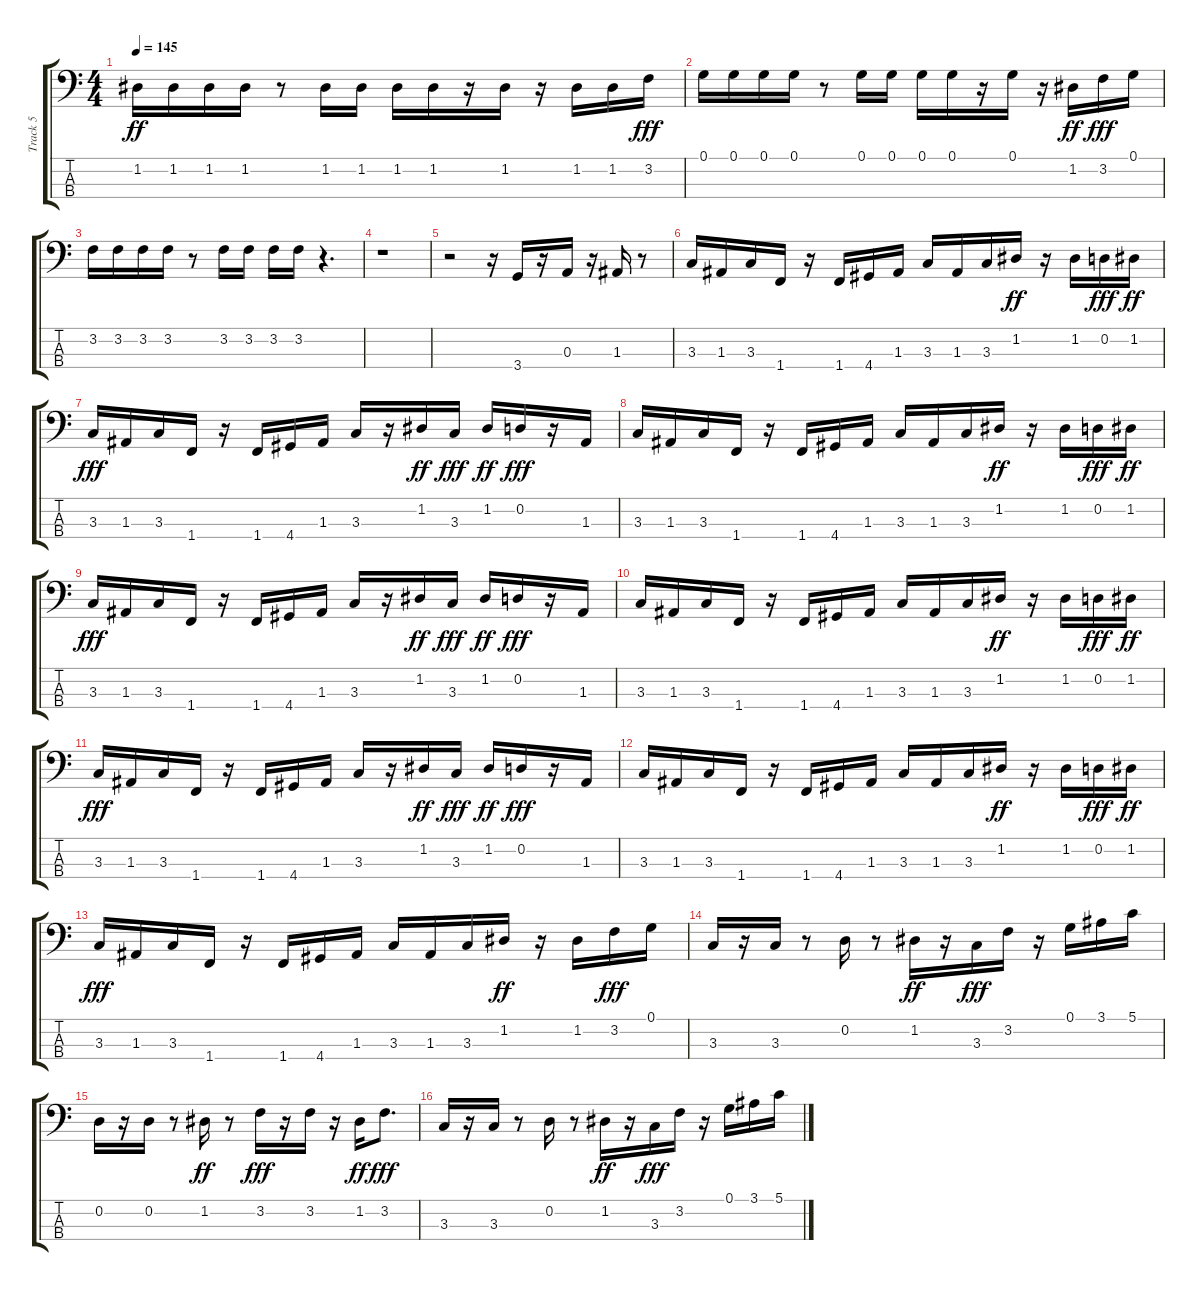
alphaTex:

\track ("Track 5" "Track 5") {instrument slapbass1}
\staff {score tabs}
\tuning (G2 D2 A1 E1) {hide}
\ts (4 4)
\tempo 145
\clef f4
\ks c
1.2.16{dy ff} 1.2.16 1.2.16 1.2.16 r.8 1.2.16 1.2.16 1.2.16 1.2.16 r.16 1.2.16 r.16 1.2.16 1.2.16 3.2.16{dy fff} |
0.1.16 0.1.16 0.1.16 0.1.16 r.8 0.1.16 0.1.16 0.1.16 0.1.16 r.16 0.1.16 r.16 1.2.16{dy ff} 3.2.16{dy fff} 0.1.16 |
3.2.16 3.2.16 3.2.16 3.2.16 r.8 3.2.16 3.2.16 3.2.16 3.2.16 r.4{d} |
r.1 |
r.2 r.16 3.4.16 r.16 0.3.16 r.16 1.3.16 r.8 |
3.3.16 1.3.16 3.3.16 1.4.16 r.16 1.4.16 4.4.16 1.3.16 3.3.16 1.3.16 3.3.16 1.2.16{dy ff} r.16 1.2.16 0.2.16{dy fff} 1.2.16{dy ff} |
3.3.16{dy fff} 1.3.16 3.3.16 1.4.16 r.16 1.4.16 4.4.16 1.3.16 3.3.16 r.16 1.2.16{dy ff} 3.3.16{dy fff} 1.2.16{dy ff} 0.2.16{dy fff} r.16 1.3.16 |
3.3.16 1.3.16 3.3.16 1.4.16 r.16 1.4.16 4.4.16 1.3.16 3.3.16 1.3.16 3.3.16 1.2.16{dy ff} r.16 1.2.16 0.2.16{dy fff} 1.2.16{dy ff} |
3.3.16{dy fff} 1.3.16 3.3.16 1.4.16 r.16 1.4.16 4.4.16 1.3.16 3.3.16 r.16 1.2.16{dy ff} 3.3.16{dy fff} 1.2.16{dy ff} 0.2.16{dy fff} r.16 1.3.16 |
3.3.16 1.3.16 3.3.16 1.4.16 r.16 1.4.16 4.4.16 1.3.16 3.3.16 1.3.16 3.3.16 1.2.16{dy ff} r.16 1.2.16 0.2.16{dy fff} 1.2.16{dy ff} |
3.3.16{dy fff} 1.3.16 3.3.16 1.4.16 r.16 1.4.16 4.4.16 1.3.16 3.3.16 r.16 1.2.16{dy ff} 3.3.16{dy fff} 1.2.16{dy ff} 0.2.16{dy fff} r.16 1.3.16 |
3.3.16 1.3.16 3.3.16 1.4.16 r.16 1.4.16 4.4.16 1.3.16 3.3.16 1.3.16 3.3.16 1.2.16{dy ff} r.16 1.2.16 0.2.16{dy fff} 1.2.16{dy ff} |
3.3.16{dy fff} 1.3.16 3.3.16 1.4.16 r.16 1.4.16 4.4.16 1.3.16 3.3.16 1.3.16 3.3.16 1.2.16{dy ff} r.16 1.2.16 3.2.16{dy fff} 0.1.16 |
3.3.16 r.16 3.3.16 r.8 0.2.16 r.8 1.2.16{dy ff} r.16 3.3.16{dy fff} 3.2.16 r.16 0.1.16 3.1.16 5.1.16 |
0.2.16 r.16 0.2.16 r.8 1.2.16{dy ff} r.8 3.2.16{dy fff} r.16 3.2.16 r.16 1.2.16{dy ff} 3.2.8{d dy fff} |
3.3.16 r.16 3.3.16 r.8 0.2.16 r.8 1.2.16{dy ff} r.16 3.3.16{dy fff} 3.2.16 r.16 0.1.16 3.1.16 5.1.16
